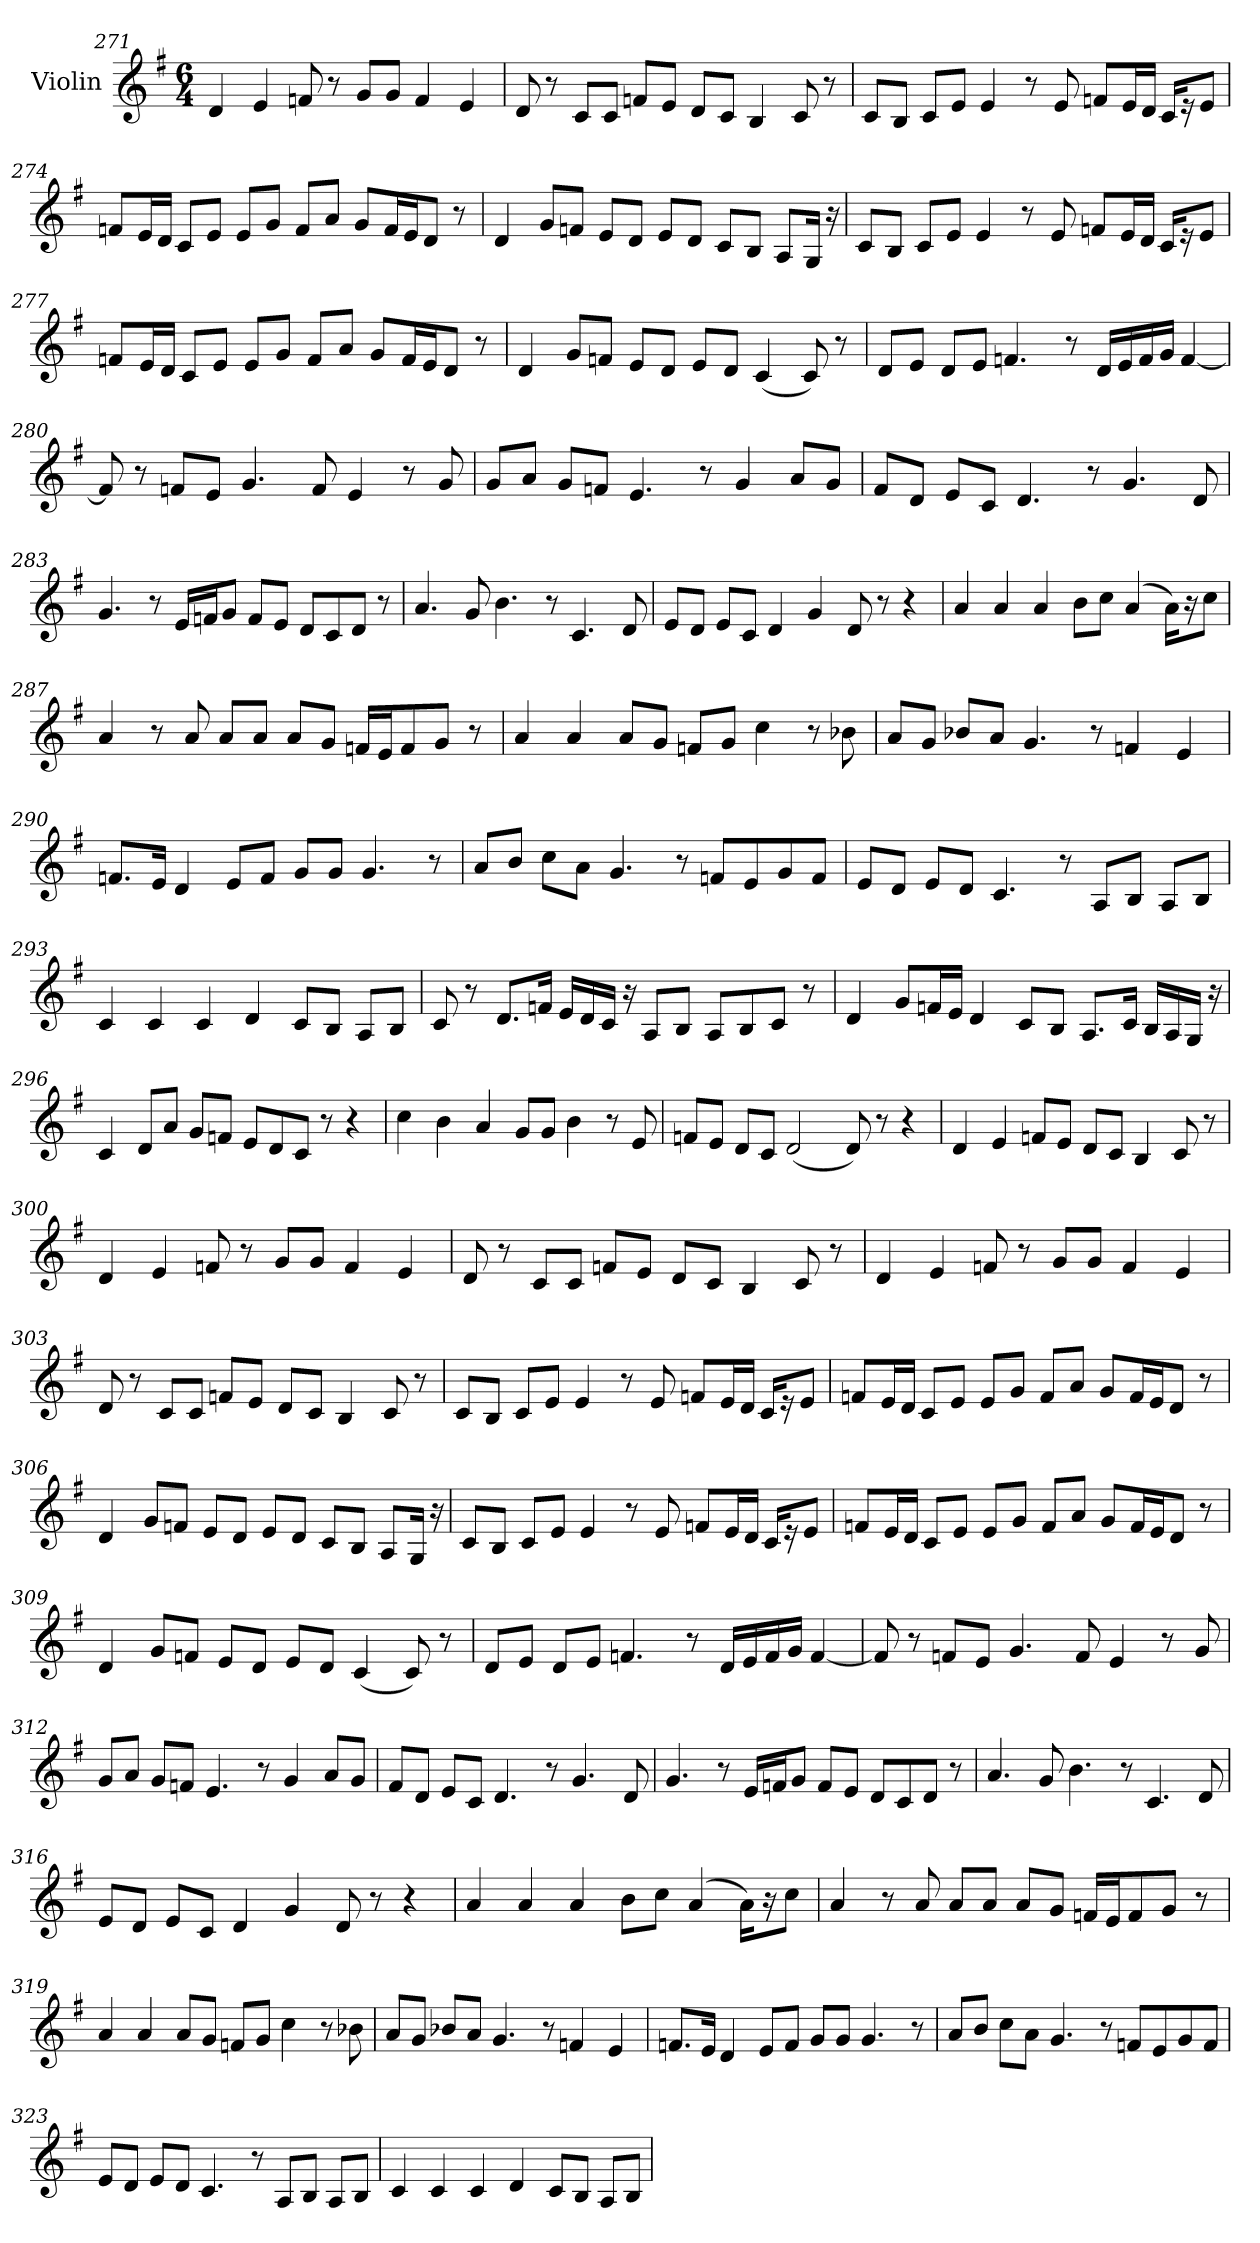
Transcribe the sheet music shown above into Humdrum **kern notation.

**kern
*part1
*staff1
*I"Violin
*clefG2
*k[f#]
*G:
*M6/4
=271
4d/
4e/
8fn/
8r
8g/L
8g/J
4f/
4e/
=272
8d/
8r
8c/L
8c/J
8fn/L
8e/J
8d/L
8c/J
4B/
8c/
8r
!!LO:LB:g=z
=273
8c/L
8B/J
8c/L
8e/J
4e/
8r
8e/
8fn/L
16e/L
16d/JJ
16c/KL
16r
8e/J
=274
8fn/L
16e/L
16d/JJ
8c/L
8e/J
8e/L
8g/J
8f/L
8a/J
8g/L
16f/L
16e/J
8d/J
8r
!!LO:LB:g=z
=275
4d/
8g/L
8fn/J
8e/L
8d/J
8e/L
8d/J
8c/L
8B/J
8A/L
16G/Jk
16r
=276
8c/L
8B/J
8c/L
8e/J
4e/
8r
8e/
8fn/L
16e/L
16d/JJ
16c/KL
16r
8e/J
!!LO:LB:g=z
=277
8fn/L
16e/L
16d/JJ
8c/L
8e/J
8e/L
8g/J
8f/L
8a/J
8g/L
16f/L
16e/J
8d/J
8r
=278
4d/
8g/L
8fn/J
8e/L
8d/J
8e/L
8d/J
(<4c/
8c/)
8r
=279
8d/L
8e/J
8d/L
8e/J
4.fn/
8r
16d/LL
16e/
16f/
16g/JJ
[4f/
!!LO:LB:g=z
=280
8f/]
8r
8fn/L
8e/J
4.g/
8f/
4e/
8r
8g/
=281
8g/L
8a/J
8g/L
8fn/J
4.e/
8r
4g/
8a/L
8g/J
=282
8f#/L
8d/J
8e/L
8c/J
4.d/
8r
4.g/
8d/
!!LO:LB:g=z
=283
4.g/
8r
16e/LL
16fn/J
8g/J
8f/L
8e/J
8d/L
8c/
8d/J
8r
!!LO:PB:g=z
=284
4.a/
8g/
4.b\
8r
4.c/
8d/
=285
8e/L
8d/J
8e/L
8c/J
4d/
4g/
8d/
8r
4r
=286
4a/
4a/
4a/
8b\L
8cc\J
(>4a/
16a\KL)
16r
8cc\J
!!LO:LB:g=z
=287
4a/
8r
8a/
8a/L
8a/J
8a/L
8g/J
16fn/LL
16e/J
8f/
8g/J
8r
=288
4a/
4a/
8a/L
8g/J
8fn/L
8g/J
4cc\
8r
8b-X\
=289
8a/L
8g/J
8b-X/L
8a/J
4.g/
8r
4fn/
4e/
!!LO:LB:g=z
=290
8.fn/L
16e/Jk
4d/
8e/L
8f/J
8g/L
8g/J
4.g/
8r
=291
8a/L
8b/J
8cc\L
8a\J
4.g/
8r
8fn/L
8e/
8g/
8f/J
=292
8e/L
8d/J
8e/L
8d/J
4.c/
8r
8A/L
8B/J
8A/L
8B/J
!!LO:LB:g=z
=293
4c/
4c/
4c/
4d/
8c/L
8B/J
8A/L
8B/J
=294
8c/
8r
8.d/L
16fn/Jk
16e/LL
16d/
16c/JJ
16r
8A/L
8B/J
8A/L
8B/
8c/J
8r
!!LO:LB:g=z
=295
4d/
8g/L
16fn/L
16e/JJ
4d/
8c/L
8B/J
8.A/L
16c/Jk
16B/LL
16A/
16G/JJ
16r
=296
4c/
8d/L
8a/J
8g/L
8fn/J
8e/L
8d/
8c/J
8r
4r
=297
4cc\
4b\
4a/
8g/L
8g/J
4b\
8r
8e/
!!LO:LB:g=z
=298
8fn/L
8e/J
8d/L
8c/J
(<2d/
8d/)
8r
4r
=299
4d/
4e/
8fn/L
8e/J
8d/L
8c/J
4B/
8c/
8r
=300
4d/
4e/
8fn/
8r
8g/L
8g/J
4f/
4e/
!!LO:LB:g=z
=301
8d/
8r
8c/L
8c/J
8fn/L
8e/J
8d/L
8c/J
4B/
8c/
8r
=302
4d/
4e/
8fn/
8r
8g/L
8g/J
4f/
4e/
=303
8d/
8r
8c/L
8c/J
8fn/L
8e/J
8d/L
8c/J
4B/
8c/
8r
!!LO:LB:g=z
=304
8c/L
8B/J
8c/L
8e/J
4e/
8r
8e/
8fn/L
16e/L
16d/JJ
16c/KL
16r
8e/J
=305
8fn/L
16e/L
16d/JJ
8c/L
8e/J
8e/L
8g/J
8f/L
8a/J
8g/L
16f/L
16e/J
8d/J
8r
!!LO:PB:g=z
=306
4d/
8g/L
8fn/J
8e/L
8d/J
8e/L
8d/J
8c/L
8B/J
8A/L
16G/Jk
16r
=307
8c/L
8B/J
8c/L
8e/J
4e/
8r
8e/
8fn/L
16e/L
16d/JJ
16c/KL
16r
8e/J
!!LO:LB:g=z
=308
8fn/L
16e/L
16d/JJ
8c/L
8e/J
8e/L
8g/J
8f/L
8a/J
8g/L
16f/L
16e/J
8d/J
8r
=309
4d/
8g/L
8fn/J
8e/L
8d/J
8e/L
8d/J
(<4c/
8c/)
8r
=310
8d/L
8e/J
8d/L
8e/J
4.fn/
8r
16d/LL
16e/
16f/
16g/JJ
[4f/
!!LO:LB:g=z
=311
8f/]
8r
8fn/L
8e/J
4.g/
8f/
4e/
8r
8g/
=312
8g/L
8a/J
8g/L
8fn/J
4.e/
8r
4g/
8a/L
8g/J
=313
8f#/L
8d/J
8e/L
8c/J
4.d/
8r
4.g/
8d/
!!LO:LB:g=z
=314
4.g/
8r
16e/LL
16fn/J
8g/J
8f/L
8e/J
8d/L
8c/
8d/J
8r
!!LO:LB:g=z
=315
4.a/
8g/
4.b\
8r
4.c/
8d/
=316
8e/L
8d/J
8e/L
8c/J
4d/
4g/
8d/
8r
4r
=317
4a/
4a/
4a/
8b\L
8cc\J
(>4a/
16a\KL)
16r
8cc\J
!!LO:LB:g=z
=318
4a/
8r
8a/
8a/L
8a/J
8a/L
8g/J
16fn/LL
16e/J
8f/
8g/J
8r
=319
4a/
4a/
8a/L
8g/J
8fn/L
8g/J
4cc\
8r
8b-X\
=320
8a/L
8g/J
8b-X/L
8a/J
4.g/
8r
4fn/
4e/
!!LO:LB:g=z
=321
8.fn/L
16e/Jk
4d/
8e/L
8f/J
8g/L
8g/J
4.g/
8r
=322
8a/L
8b/J
8cc\L
8a\J
4.g/
8r
8fn/L
8e/
8g/
8f/J
=323
8e/L
8d/J
8e/L
8d/J
4.c/
8r
8A/L
8B/J
8A/L
8B/J
!!LO:LB:g=z
=324
4c/
4c/
4c/
4d/
8c/L
8B/J
8A/L
8B/J
=
*-
